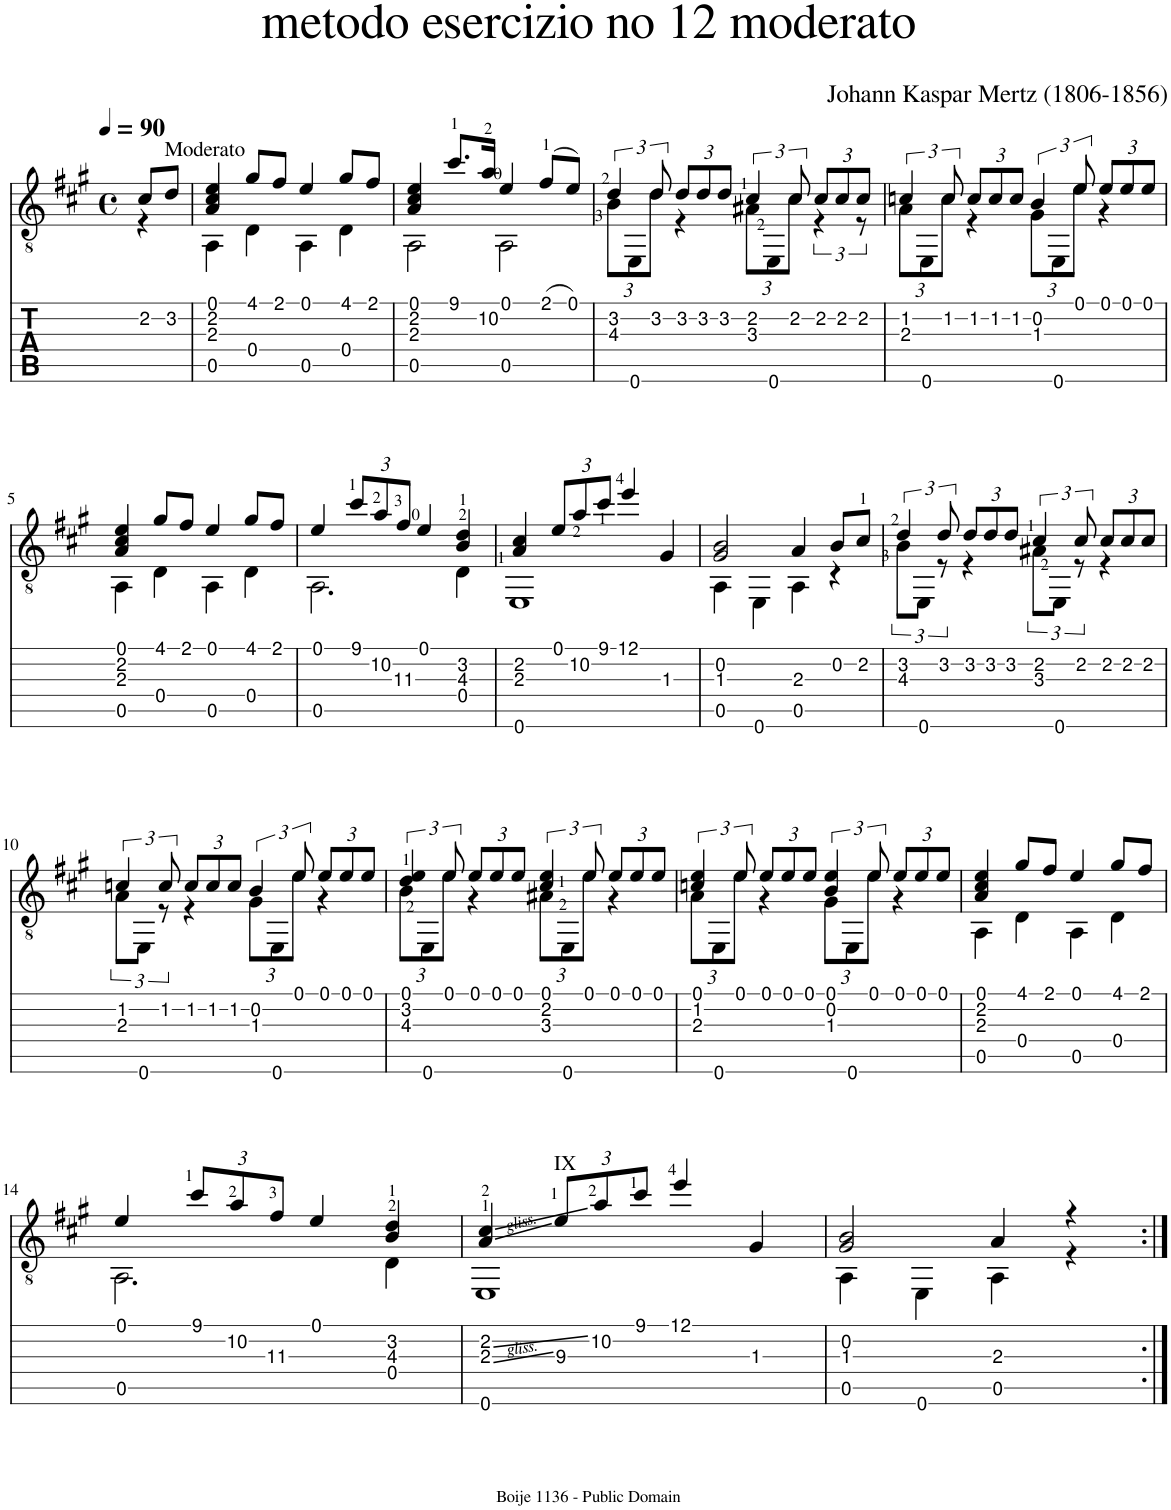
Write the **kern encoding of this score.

**kern	**kern
*part1	*part1
*staff2	*staff1
*I"Guitar	*
*I'Guit.	*
*stria6	*
*	*clefGv2
*k[f#c#g#]	*k[f#c#g#]
*M4/4	*M4/4
*met(c)	*met(c)
*MM90	*MM90
=	=
*^	*^
8c#L	4r	8c#/L	4r
!	!	!LO:TX:a:t=Moderato	!
8dJ	.	8d/J	.
=1	=1	=1	=1
4A 4c# 4e	4AA	4A/ 4c#/ 4e/	4AA\
8g#L	4D	8g#/L	4D\
8f#J	.	8f#/J	.
4e	4AA	4e/	4AA\
8g#L	4D	8g#/L	4D\
8f#J	.	8f#/J	.
=2	=2	=2	=2
4A 4c# 4e	2AA	4A/ 4c#/ 4e/	2AA\
8.cc#L	.	8.cc#/L	.
16aJk	.	16a/Jk	.
4e	2AA	4e/	2AA\
8f#L	.	(8f#/L	.
8eJ	.	8e/J)	.
=3	=3	=3	=3
*Xbrackettup	*	*	*Xbrackettup
6d	12BL	6d/	12B\L
.	12EE	.	12EE\
12d	12dJ	12d/	12d\J
12dL	4r	12d/L	4r
12d	.	12d/	.
12dJ	.	12d/J	.
*	*	*brackettup	*Xbrackettup
6c#	12A#L	6c#/	12A#X\L
.	12EE	.	12EE\
12c#	12c#J	12c#/	12c#\J
12c#L	4r	12c#/L	4r
12c#	.	12c#/	.
12c#J	.	12c#/J	.
=4	=4	=4	=4
*	*	*brackettup	*Xbrackettup
6c	12AL	6cn/	12A\L
.	12EE	.	12EE\
12c	12cJ	12c/	12c\J
12cL	4r	12c/L	4r
12c	.	12c/	.
12cJ	.	12c/J	.
*	*	*brackettup	*Xbrackettup
6B	12G#L	6B/	12G#\L
.	12EE	.	12EE\
12e	12eJ	12e/	12e\J
12eL	4r	12e/L	4r
12e	.	12e/	.
12eJ	.	12e/J	.
!!LO:LB:g=z	!!
=5	=5	=5	=5
4A 4c# 4e	4AA	4A/ 4c#/ 4e/	4AA\
8g#L	4D	8g#/L	4D\
8f#J	.	8f#/J	.
4e	4AA	4e/	4AA\
8g#L	4D	8g#/L	4D\
8f#J	.	8f#/J	.
=6	=6	=6	=6
4e	2.AA	4e/	2.AA\
12cc#L	.	12cc#/L	.
12a	.	12a/	.
12f#J	.	12f#/J	.
4e	.	4e/	.
4B 4d	4D	4B/ 4d/	4D\
=7	=7	=7	=7
4A 4c#	1EE	4A/ 4c#/	1EE
12eL	.	12e/L	.
12a	.	12a/	.
12cc#J	.	12cc#/J	.
4ee	.	4ee/	.
4G#	.	4G#/	.
=8	=8	=8	=8
2G# 2B	4AA	2G#/ 2B/	4AA\
.	4EE	.	4EE\
4A	4AA	4A/	4AA\
8BL	4r	8B/L	4r
8c#J	.	8c#/J	.
=9	=9	=9	=9
*	*	*brackettup	*
6d	12BL	6d/	12B\L
.	12EEJ	.	12EE\J
12d	12r	12d/	12r
*	*	*Xbrackettup	*
12dL	4r	12d/L	4r
12d	.	12d/	.
12dJ	.	12d/J	.
*	*	*brackettup	*
6c#	12A#L	6c#/	12A#X\L
.	12EEJ	.	12EE\J
12c#	12r	12c#/	12r
*	*	*Xbrackettup	*
12c#L	4r	12c#/L	4r
12c#	.	12c#/	.
12c#J	.	12c#/J	.
!!LO:LB:g=z	!!
=10	=10	=10	=10
*	*	*brackettup	*
6c	12AL	6cn/	12A\L
.	12EEJ	.	12EE\J
12c	12r	12c/	12r
*	*	*Xbrackettup	*
12cL	4r	12c/L	4r
12c	.	12c/	.
12cJ	.	12c/J	.
*	*	*brackettup	*Xbrackettup
6B	12G#L	6B/	12G#\L
.	12EE	.	12EE\
12e	12eJ	12e/	12e\J
12eL	4r	12e/L	4r
12e	.	12e/	.
12eJ	.	12e/J	.
=11	=11	=11	=11
*	*	*brackettup	*Xbrackettup
6d 6e	12BL	6d/ 6e/	12B\L
.	12EE	.	12EE\
12e	12eJ	12e/	12e\J
12eL	4r	12e/L	4r
12e	.	12e/	.
12eJ	.	12e/J	.
*	*	*brackettup	*Xbrackettup
6c# 6e	12A#L	6c#/ 6e/	12A#X\L
.	12EE	.	12EE\
12e	12eJ	12e/	12e\J
12eL	4r	12e/L	4r
12e	.	12e/	.
12eJ	.	12e/J	.
=12	=12	=12	=12
*	*	*brackettup	*Xbrackettup
6c 6e	12AL	6cn/ 6e/	12A\L
.	12EE	.	12EE\
12e	12eJ	12e/	12e\J
12eL	4r	12e/L	4r
12e	.	12e/	.
12eJ	.	12e/J	.
*	*	*brackettup	*Xbrackettup
6B 6e	12G#L	6B/ 6e/	12G#\L
.	12EE	.	12EE\
12e	12eJ	12e/	12e\J
12eL	4r	12e/L	4r
12e	.	12e/	.
12eJ	.	12e/J	.
=13	=13	=13	=13
4A 4c# 4e	4AA	4A/ 4c#/ 4e/	4AA\
8g#L	4D	8g#/L	4D\
8f#J	.	8f#/J	.
4e	4AA	4e/	4AA\
8g#L	4D	8g#/L	4D\
8f#J	.	8f#/J	.
!!LO:LB:g=z	!!
=14	=14	=14	=14
4e	2.AA	4e/	2.AA\
12cc#L	.	12cc#/L	.
12a	.	12a/	.
12f#J	.	12f#/J	.
4e	.	4e/	.
4B 4d	4D	4B/ 4d/	4D\
=15	=15	=15	=15
4A 4c#	1EE	4A/ 4c#/	1EE
!	!	!LO:TX:a:t=IX	!
12eL	.	12e/L	.
12a	.	12a/	.
12cc#J	.	12cc#/J	.
4ee	.	4ee/	.
4G#	.	4G#/	.
=16	=16	=16	=16
2G# 2B	4AA	2G#/ 2B/	4AA\
.	4EE	.	4EE\
4A	4AA	4A/	4AA\
4r	4r	4r	4r
*v	*v	*	*
*	*v	*v
=:|!	=:|!
*-	*-
